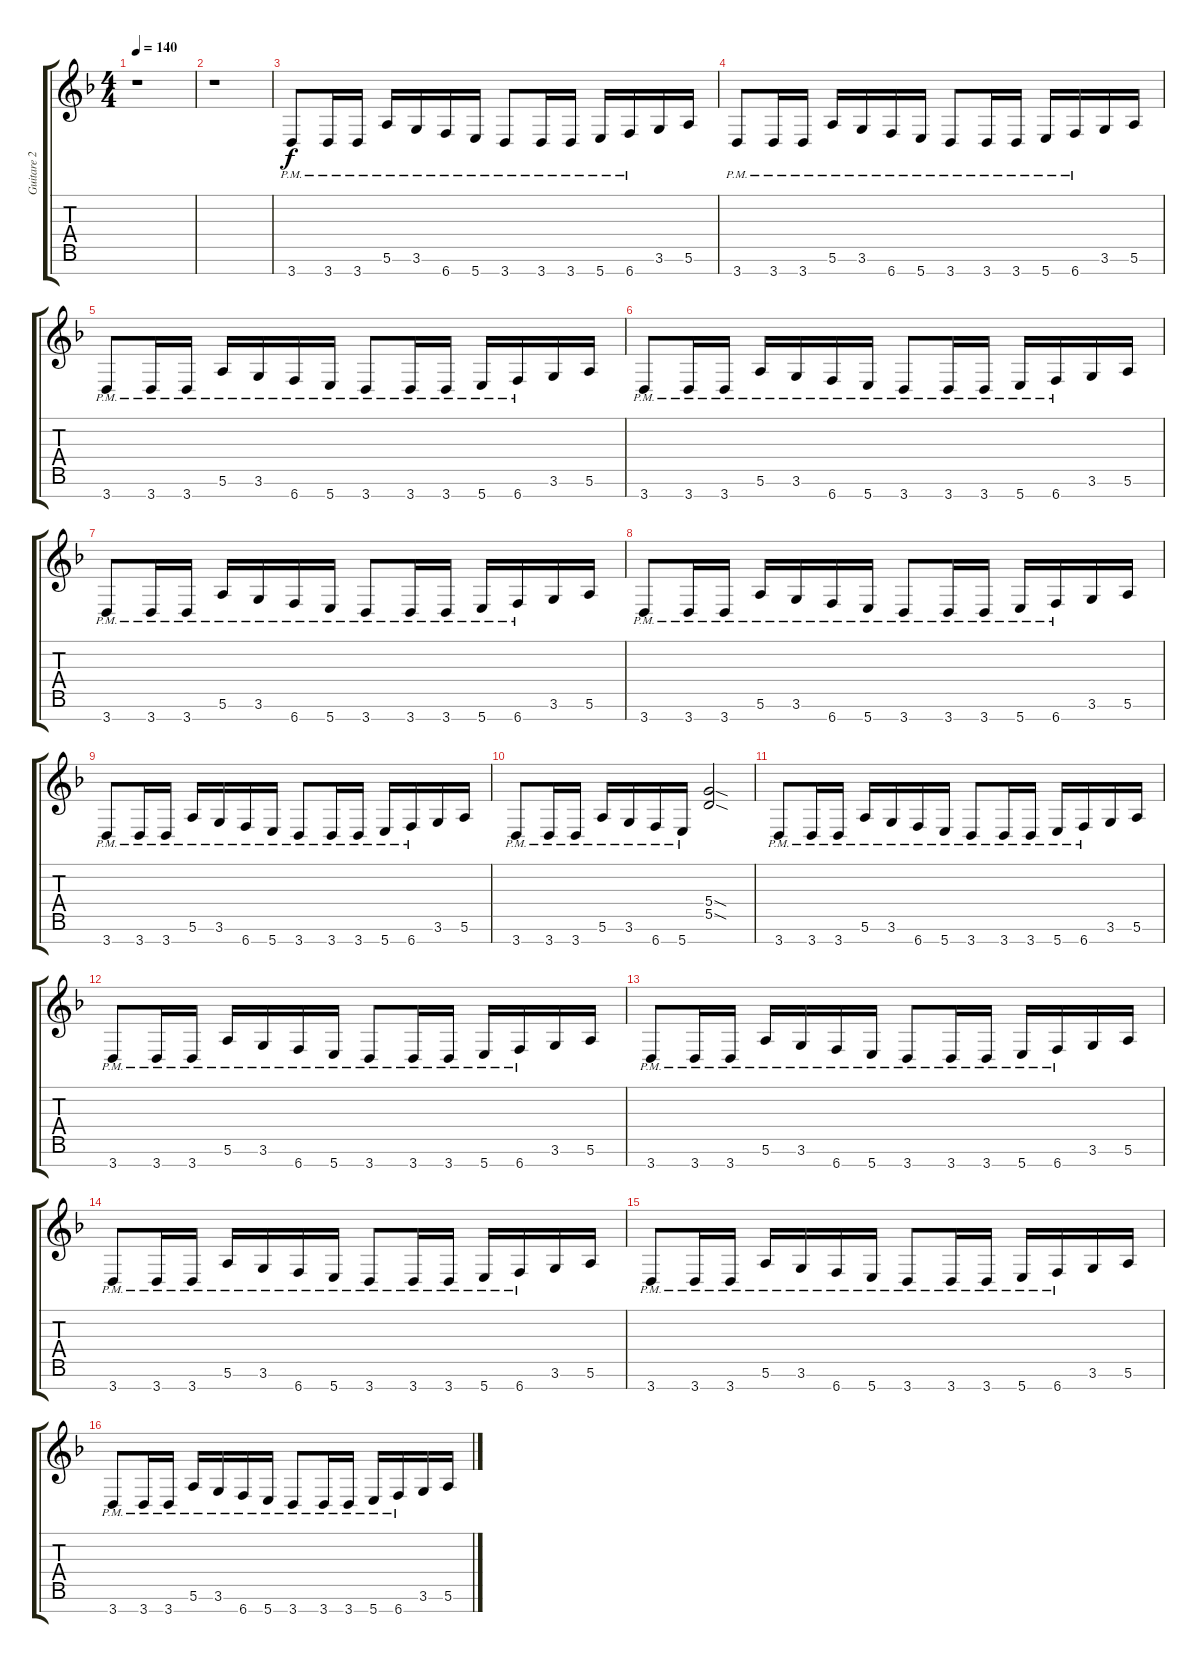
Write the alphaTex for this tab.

\track ("Guitare 2" "Guitare 2") {instrument distortionguitar}
\staff {score tabs}
\tuning (E4 B3 G3 D3 A2 E2 B1) {hide}
\ts (4 4)
\tempo 140
\clef g2
\ks f
r.1{dy f} |
r.1 |
3.7{pm}.8 3.7{pm}.16 3.7{pm}.16 5.6{pm}.16 3.6{pm}.16 6.7{pm}.16 5.7{pm}.16 3.7{pm}.8 3.7{pm}.16 3.7{pm}.16 5.7{pm}.16 6.7{pm}.16 3.6.16 5.6.16 |
3.7{pm}.8 3.7{pm}.16 3.7{pm}.16 5.6{pm}.16 3.6{pm}.16 6.7{pm}.16 5.7{pm}.16 3.7{pm}.8 3.7{pm}.16 3.7{pm}.16 5.7{pm}.16 6.7{pm}.16 3.6.16 5.6.16 |
3.7{pm}.8 3.7{pm}.16 3.7{pm}.16 5.6{pm}.16 3.6{pm}.16 6.7{pm}.16 5.7{pm}.16 3.7{pm}.8 3.7{pm}.16 3.7{pm}.16 5.7{pm}.16 6.7{pm}.16 3.6.16 5.6.16 |
3.7{pm}.8 3.7{pm}.16 3.7{pm}.16 5.6{pm}.16 3.6{pm}.16 6.7{pm}.16 5.7{pm}.16 3.7{pm}.8 3.7{pm}.16 3.7{pm}.16 5.7{pm}.16 6.7{pm}.16 3.6.16 5.6.16 |
3.7{pm}.8 3.7{pm}.16 3.7{pm}.16 5.6{pm}.16 3.6{pm}.16 6.7{pm}.16 5.7{pm}.16 3.7{pm}.8 3.7{pm}.16 3.7{pm}.16 5.7{pm}.16 6.7{pm}.16 3.6.16 5.6.16 |
3.7{pm}.8 3.7{pm}.16 3.7{pm}.16 5.6{pm}.16 3.6{pm}.16 6.7{pm}.16 5.7{pm}.16 3.7{pm}.8 3.7{pm}.16 3.7{pm}.16 5.7{pm}.16 6.7{pm}.16 3.6.16 5.6.16 |
3.7{pm}.8 3.7{pm}.16 3.7{pm}.16 5.6{pm}.16 3.6{pm}.16 6.7{pm}.16 5.7{pm}.16 3.7{pm}.8 3.7{pm}.16 3.7{pm}.16 5.7{pm}.16 6.7{pm}.16 3.6.16 5.6.16 |
3.7{pm}.8 3.7{pm}.16 3.7{pm}.16 5.6{pm}.16 3.6{pm}.16 6.7{pm}.16 5.7{pm}.16 (5.4{sod} 5.5{sod}).2 |
3.7{pm}.8 3.7{pm}.16 3.7{pm}.16 5.6{pm}.16 3.6{pm}.16 6.7{pm}.16 5.7{pm}.16 3.7{pm}.8 3.7{pm}.16 3.7{pm}.16 5.7{pm}.16 6.7{pm}.16 3.6.16 5.6.16 |
3.7{pm}.8 3.7{pm}.16 3.7{pm}.16 5.6{pm}.16 3.6{pm}.16 6.7{pm}.16 5.7{pm}.16 3.7{pm}.8 3.7{pm}.16 3.7{pm}.16 5.7{pm}.16 6.7{pm}.16 3.6.16 5.6.16 |
3.7{pm}.8 3.7{pm}.16 3.7{pm}.16 5.6{pm}.16 3.6{pm}.16 6.7{pm}.16 5.7{pm}.16 3.7{pm}.8 3.7{pm}.16 3.7{pm}.16 5.7{pm}.16 6.7{pm}.16 3.6.16 5.6.16 |
3.7{pm}.8 3.7{pm}.16 3.7{pm}.16 5.6{pm}.16 3.6{pm}.16 6.7{pm}.16 5.7{pm}.16 3.7{pm}.8 3.7{pm}.16 3.7{pm}.16 5.7{pm}.16 6.7{pm}.16 3.6.16 5.6.16 |
3.7{pm}.8 3.7{pm}.16 3.7{pm}.16 5.6{pm}.16 3.6{pm}.16 6.7{pm}.16 5.7{pm}.16 3.7{pm}.8 3.7{pm}.16 3.7{pm}.16 5.7{pm}.16 6.7{pm}.16 3.6.16 5.6.16 |
3.7{pm}.8 3.7{pm}.16 3.7{pm}.16 5.6{pm}.16 3.6{pm}.16 6.7{pm}.16 5.7{pm}.16 3.7{pm}.8 3.7{pm}.16 3.7{pm}.16 5.7{pm}.16 6.7{pm}.16 3.6.16 5.6.16
